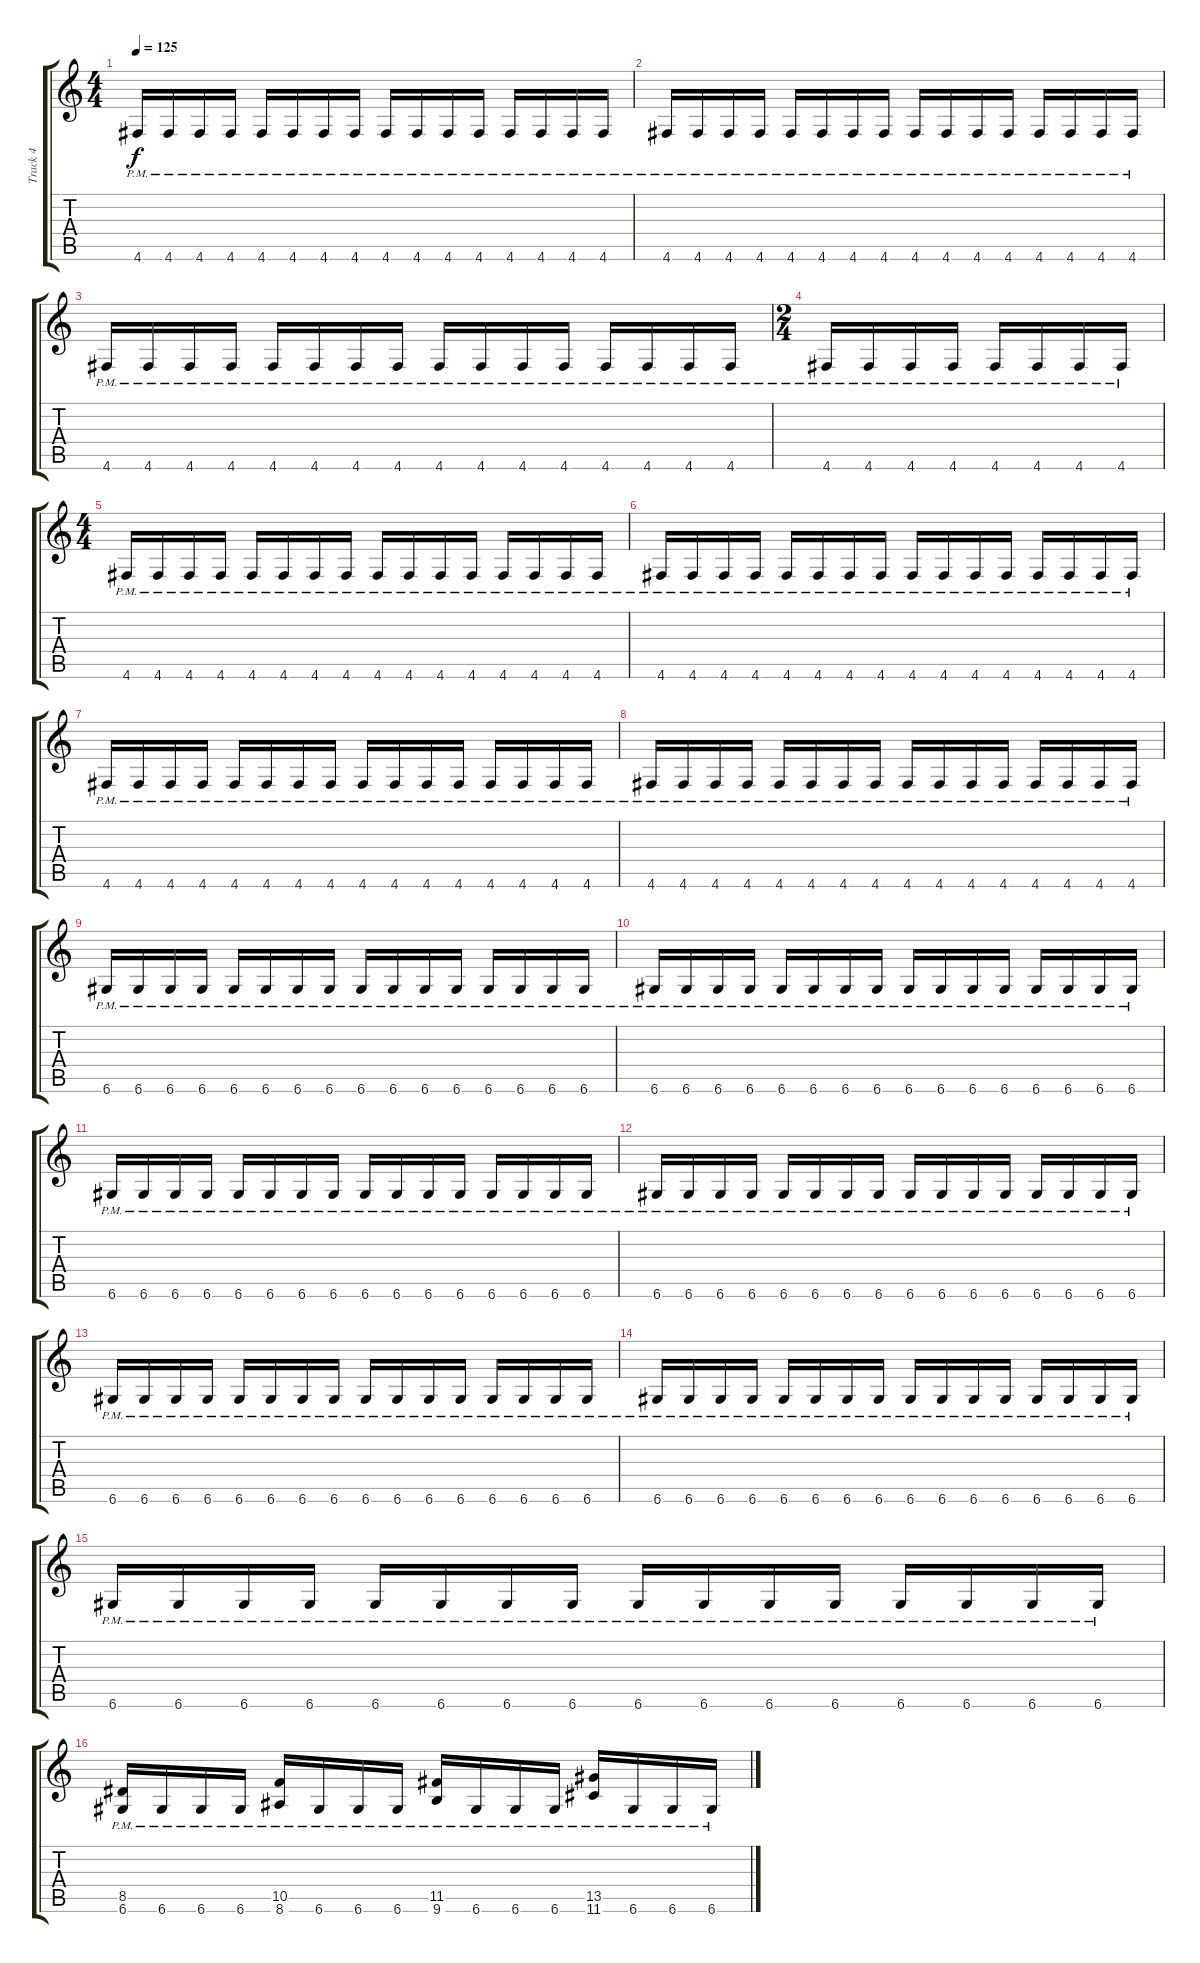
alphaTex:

\track ("Track 4" "Track 4") {instrument distortionguitar}
\staff {score tabs}
\tuning (D4 A3 F3 C3 G2 D2) {hide}
\ts (4 4)
\tempo 125
\clef g2
\ks c
4.6{pm}.16{dy f} 4.6{pm}.16 4.6{pm}.16 4.6{pm}.16 4.6{pm}.16 4.6{pm}.16 4.6{pm}.16 4.6{pm}.16 4.6{pm}.16 4.6{pm}.16 4.6{pm}.16 4.6{pm}.16 4.6{pm}.16 4.6{pm}.16 4.6{pm}.16 4.6{pm}.16 |
4.6{pm}.16 4.6{pm}.16 4.6{pm}.16 4.6{pm}.16 4.6{pm}.16 4.6{pm}.16 4.6{pm}.16 4.6{pm}.16 4.6{pm}.16 4.6{pm}.16 4.6{pm}.16 4.6{pm}.16 4.6{pm}.16 4.6{pm}.16 4.6{pm}.16 4.6{pm}.16 |
4.6{pm}.16 4.6{pm}.16 4.6{pm}.16 4.6{pm}.16 4.6{pm}.16 4.6{pm}.16 4.6{pm}.16 4.6{pm}.16 4.6{pm}.16 4.6{pm}.16 4.6{pm}.16 4.6{pm}.16 4.6{pm}.16 4.6{pm}.16 4.6{pm}.16 4.6{pm}.16 |
\ts (2 4)
4.6{pm}.16 4.6{pm}.16 4.6{pm}.16 4.6{pm}.16 4.6{pm}.16 4.6{pm}.16 4.6{pm}.16 4.6{pm}.16 |
\ts (4 4)
4.6{pm}.16 4.6{pm}.16 4.6{pm}.16 4.6{pm}.16 4.6{pm}.16 4.6{pm}.16 4.6{pm}.16 4.6{pm}.16 4.6{pm}.16 4.6{pm}.16 4.6{pm}.16 4.6{pm}.16 4.6{pm}.16 4.6{pm}.16 4.6{pm}.16 4.6{pm}.16 |
4.6{pm}.16 4.6{pm}.16 4.6{pm}.16 4.6{pm}.16 4.6{pm}.16 4.6{pm}.16 4.6{pm}.16 4.6{pm}.16 4.6{pm}.16 4.6{pm}.16 4.6{pm}.16 4.6{pm}.16 4.6{pm}.16 4.6{pm}.16 4.6{pm}.16 4.6{pm}.16 |
4.6{pm}.16 4.6{pm}.16 4.6{pm}.16 4.6{pm}.16 4.6{pm}.16 4.6{pm}.16 4.6{pm}.16 4.6{pm}.16 4.6{pm}.16 4.6{pm}.16 4.6{pm}.16 4.6{pm}.16 4.6{pm}.16 4.6{pm}.16 4.6{pm}.16 4.6{pm}.16 |
4.6{pm}.16 4.6{pm}.16 4.6{pm}.16 4.6{pm}.16 4.6{pm}.16 4.6{pm}.16 4.6{pm}.16 4.6{pm}.16 4.6{pm}.16 4.6{pm}.16 4.6{pm}.16 4.6{pm}.16 4.6{pm}.16 4.6{pm}.16 4.6{pm}.16 4.6{pm}.16 |
6.6{pm}.16 6.6{pm}.16 6.6{pm}.16 6.6{pm}.16 6.6{pm}.16 6.6{pm}.16 6.6{pm}.16 6.6{pm}.16 6.6{pm}.16 6.6{pm}.16 6.6{pm}.16 6.6{pm}.16 6.6{pm}.16 6.6{pm}.16 6.6{pm}.16 6.6{pm}.16 |
6.6{pm}.16 6.6{pm}.16 6.6{pm}.16 6.6{pm}.16 6.6{pm}.16 6.6{pm}.16 6.6{pm}.16 6.6{pm}.16 6.6{pm}.16 6.6{pm}.16 6.6{pm}.16 6.6{pm}.16 6.6{pm}.16 6.6{pm}.16 6.6{pm}.16 6.6{pm}.16 |
6.6{pm}.16 6.6{pm}.16 6.6{pm}.16 6.6{pm}.16 6.6{pm}.16 6.6{pm}.16 6.6{pm}.16 6.6{pm}.16 6.6{pm}.16 6.6{pm}.16 6.6{pm}.16 6.6{pm}.16 6.6{pm}.16 6.6{pm}.16 6.6{pm}.16 6.6{pm}.16 |
6.6{pm}.16 6.6{pm}.16 6.6{pm}.16 6.6{pm}.16 6.6{pm}.16 6.6{pm}.16 6.6{pm}.16 6.6{pm}.16 6.6{pm}.16 6.6{pm}.16 6.6{pm}.16 6.6{pm}.16 6.6{pm}.16 6.6{pm}.16 6.6{pm}.16 6.6{pm}.16 |
6.6{pm}.16 6.6{pm}.16 6.6{pm}.16 6.6{pm}.16 6.6{pm}.16 6.6{pm}.16 6.6{pm}.16 6.6{pm}.16 6.6{pm}.16 6.6{pm}.16 6.6{pm}.16 6.6{pm}.16 6.6{pm}.16 6.6{pm}.16 6.6{pm}.16 6.6{pm}.16 |
6.6{pm}.16 6.6{pm}.16 6.6{pm}.16 6.6{pm}.16 6.6{pm}.16 6.6{pm}.16 6.6{pm}.16 6.6{pm}.16 6.6{pm}.16 6.6{pm}.16 6.6{pm}.16 6.6{pm}.16 6.6{pm}.16 6.6{pm}.16 6.6{pm}.16 6.6{pm}.16 |
6.6{pm}.16 6.6{pm}.16 6.6{pm}.16 6.6{pm}.16 6.6{pm}.16 6.6{pm}.16 6.6{pm}.16 6.6{pm}.16 6.6{pm}.16 6.6{pm}.16 6.6{pm}.16 6.6{pm}.16 6.6{pm}.16 6.6{pm}.16 6.6{pm}.16 6.6{pm}.16 |
(8.5 6.6{pm}).16 6.6{pm}.16 6.6{pm}.16 6.6{pm}.16 (10.5 8.6{pm}).16 6.6{pm}.16 6.6{pm}.16 6.6{pm}.16 (11.5 9.6{pm}).16 6.6{pm}.16 6.6{pm}.16 6.6{pm}.16 (13.5 11.6{pm}).16 6.6{pm}.16 6.6{pm}.16 6.6{pm}.16
